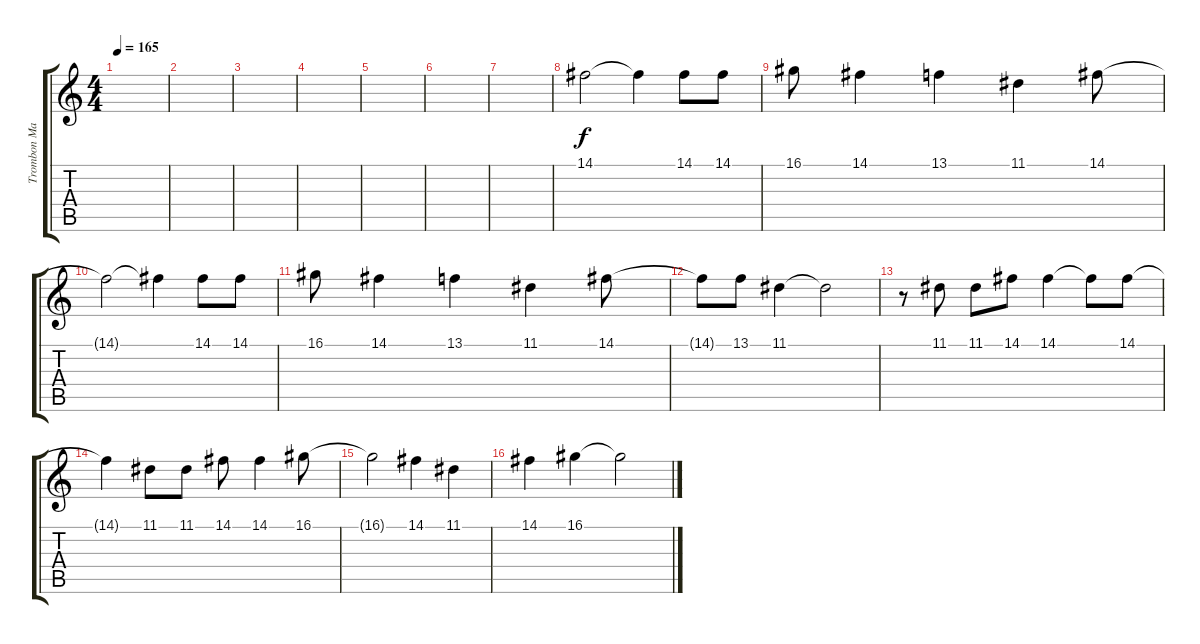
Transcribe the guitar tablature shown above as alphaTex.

\track ("Trombon Martin Moncada" "Trombon Ma") {instrument trombone}
\staff {score tabs}
\tuning (E4 B3 G3 D3 A2 E2) {hide}
\ts (4 4)
\tempo 165
\clef g2
\ks c
|
|
|
|
|
|
|
14.1.2 14.1{t}.4 14.1.8 14.1.8 |
16.1.8 14.1.4 13.1.4 11.1.4 14.1.8 |
14.1{t}.2 14.1{t}.4 14.1.8 14.1.8 |
16.1.8 14.1.4 13.1.4 11.1.4 14.1.8 |
14.1{t}.8 13.1.8 11.1.4 11.1{t}.2 |
r.8 11.1.8 11.1.8 14.1.8 14.1.4 14.1{t}.8 14.1.8 |
14.1{t}.4 11.1.8 11.1.8 14.1.8 14.1.4 16.1.8 |
16.1{t}.2 14.1.4 11.1.4 |
14.1.4 16.1.4 16.1{t}.2
